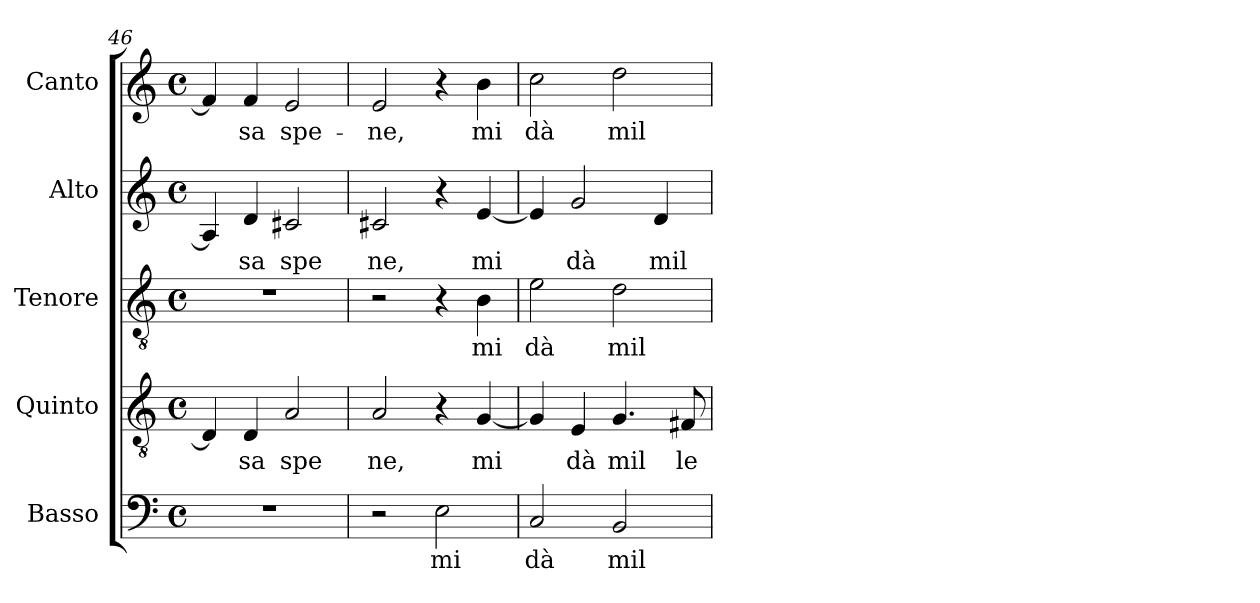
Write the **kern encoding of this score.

**kern	**text	**kern	**text	**kern	**text	**kern	**text	**kern	**text
*part5	*part5	*part4	*part4	*part3	*part3	*part2	*part2	*part1	*part1
*staff5	*staff5	*staff4	*staff4	*staff3	*staff3	*staff2	*staff2	*staff1	*staff1
*I"Basso	*	*I"Quinto	*	*I"Tenore	*	*I"Alto	*	*I"Canto	*
*clefF4	*	*clefGv2	*	*clefGv2	*	*clefG2	*	*clefG2	*
*M4/4	*	*M4/4	*	*M4/4	*	*M4/4	*	*M4/4	*
*met(c)	*	*met(c)	*	*met(c)	*	*met(c)	*	*met(c)	*
=46	=46	=46	=46	=46	=46	=46	=46	=46	=46
1r	.	4D/]	.	1r	.	4A/]	.	4f/]	.
!	!	!	!LO:LY:b:cj	!	!	!	!LO:LY:b:cj	!	!LO:LY:b:cj
.	.	4D/	sa	.	.	4d/	sa	4f/	-sa
!	!	!	!LO:LY:b:cj	!	!	!	!LO:LY:b:cj	!	!LO:LY:b:cj
.	.	2A/	spe	.	.	2c#X/	spe	2e/	spe-
=47	=47	=47	=47	=47	=47	=47	=47	=47	=47
!	!	!	!LO:LY:b:cj	!	!	!	!LO:LY:b:cj	!	!LO:LY:b:cj
2r	.	2A/	ne,	2r	.	2c#X/	ne,	2e/	-ne,
!	!LO:LY:b:cj	!	!	!	!	!	!	!	!
2E\	mi	4r	.	4r	.	4r	.	4r	.
!	!	!	!LO:LY:b	!	!LO:LY:b:cj	!	!LO:LY:b	!	!LO:LY:b:cj
.	.	[<4G/	mi	4B\	mi	[<4e/	mi	4b\	mi
=48	=48	=48	=48	=48	=48	=48	=48	=48	=48
!	!LO:LY:b:cj	!	!	!	!LO:LY:b:cj	!	!	!	!LO:LY:b:cj
2C/	dà	4G/]	.	2e\	dà	4e/]	.	2cc\	dà
!	!	!	!LO:LY:b:cj	!	!	!	!LO:LY:b:cj	!	!
.	.	4E/	dà	.	.	2g/	dà	.	.
!	!LO:LY:b:cj	!	!LO:LY:b:cj	!	!LO:LY:b:cj	!	!	!	!LO:LY:b:cj
2BB/	mil	4.G/	mil	2d\	mil-	.	.	2dd\	mil-
!	!	!	!	!	!	!	!LO:LY:b:cj	!	!
.	.	.	.	.	.	4d/	mil	.	.
!	!	!	!LO:LY:b:cj	!	!	!	!	!	!
.	.	8F#X/	le	.	.	.	.	.	.
=	=	=	=	=	=	=	=	=	=
*-	*-	*-	*-	*-	*-	*-	*-	*-	*-
